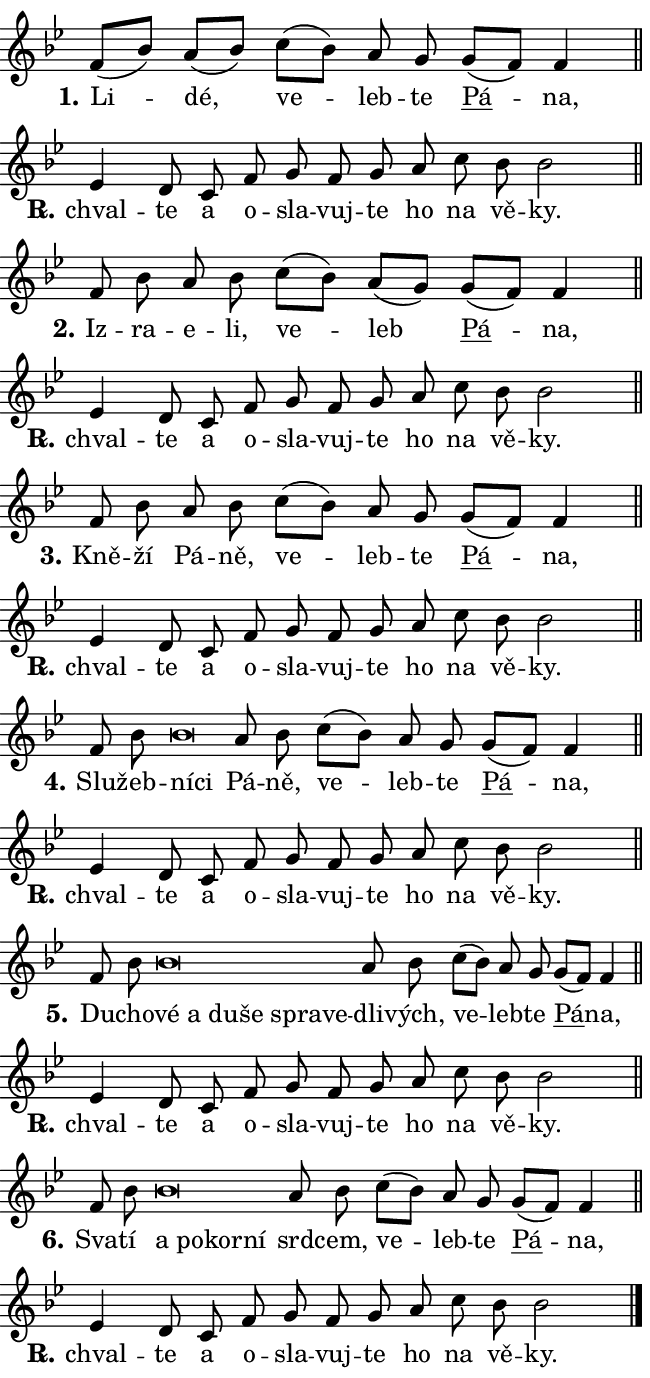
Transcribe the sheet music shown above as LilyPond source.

\version "2.24.0"
\header { tagline = "" }
\paper {
  indent = 0\cm
  top-margin = 0\cm
  right-margin = 0.13\cm % to fit lyric hyphens
  bottom-margin = 0\cm
  left-margin = 0\cm
  paper-width = 11\cm
  page-breaking = #ly:one-page-breaking
  system-system-spacing.basic-distance = #11
  score-system-spacing.basic-distance = #11
  ragged-last = ##f
}


%% Author: Thomas Morley
%% https://lists.gnu.org/archive/html/lilypond-user/2020-05/msg00002.html
#(define (line-position grob)
"Returns position of @var[grob} in current system:
   @code{'start}, if at first time-step
   @code{'end}, if at last time-step
   @code{'middle} otherwise
"
  (let* ((col (ly:item-get-column grob))
         (ln (ly:grob-object col 'left-neighbor))
         (rn (ly:grob-object col 'right-neighbor))
         (col-to-check-left (if (ly:grob? ln) ln col))
         (col-to-check-right (if (ly:grob? rn) rn col))
         (break-dir-left
           (and
             (ly:grob-property col-to-check-left 'non-musical #f)
             (ly:item-break-dir col-to-check-left)))
         (break-dir-right
           (and
             (ly:grob-property col-to-check-right 'non-musical #f)
             (ly:item-break-dir col-to-check-right))))
        (cond ((eqv? 1 break-dir-left) 'start)
              ((eqv? -1 break-dir-right) 'end)
              (else 'middle))))

#(define (tranparent-at-line-position vctor)
  (lambda (grob)
  "Relying on @code{line-position} select the relevant enry from @var{vctor}.
Used to determine transparency,"
    (case (line-position grob)
      ((end) (not (vector-ref vctor 0)))
      ((middle) (not (vector-ref vctor 1)))
      ((start) (not (vector-ref vctor 2))))))

noteHeadBreakVisibility =
#(define-music-function (break-visibility)(vector?)
"Makes @code{NoteHead}s transparent relying on @var{break-visibility}"
#{
  \override NoteHead.transparent =
    #(tranparent-at-line-position break-visibility)
#})

#(define delete-ledgers-for-transparent-note-heads
  (lambda (grob)
    "Reads whether a @code{NoteHead} is transparent.
If so this @code{NoteHead} is removed from @code{'note-heads} from
@var{grob}, which is supposed to be @code{LedgerLineSpanner}.
As a result ledgers are not printed for this @code{NoteHead}"
    (let* ((nhds-array (ly:grob-object grob 'note-heads))
           (nhds-list
             (if (ly:grob-array? nhds-array)
                 (ly:grob-array->list nhds-array)
                 '()))
           ;; Relies on the transparent-property being done before
           ;; Staff.LedgerLineSpanner.after-line-breaking is executed.
           ;; This is fragile ...
           (to-keep
             (remove
               (lambda (nhd)
                 (ly:grob-property nhd 'transparent #f))
               nhds-list)))
      ;; TODO find a better method to iterate over grob-arrays, similiar
      ;; to filter/remove etc for lists
      ;; For now rebuilt from scratch
      (set! (ly:grob-object grob 'note-heads)  '())
      (for-each
        (lambda (nhd)
          (ly:pointer-group-interface::add-grob grob 'note-heads nhd))
        to-keep))))

squashNotes = {
  \override NoteHead.X-extent = #'(-0.2 . 0.2)
  \override NoteHead.Y-extent = #'(-0.75 . 0)
  \override NoteHead.stencil =
    #(lambda (grob)
       (let ((pos (ly:grob-property grob 'staff-position)))
         (begin
           (if (< pos -7) (display "ERROR: Lower brevis then expected\n") (display ""))
           (if (<= pos -6) ly:text-interface::print ly:note-head::print))))
}
unSquashNotes = {
  \revert NoteHead.X-extent
  \revert NoteHead.Y-extent
  \revert NoteHead.stencil
}

hideNotes = \noteHeadBreakVisibility #begin-of-line-visible
unHideNotes = \noteHeadBreakVisibility #all-visible

% work-around for resetting accidentals
% https://lilypond.org/doc/v2.23/Documentation/notation/displaying-rhythms#unmetered-music
cadenzaMeasure = {
  \cadenzaOff
  \partial 1024 s1024
  \cadenzaOn
}

#(define-markup-command (accent layout props text) (markup?)
  "Underline accented syllable"
  (interpret-markup layout props
    #{\markup \override #'(offset . 4.3) \underline { #text }#}))

responsum = \markup \concat {
  "R" \hspace #-1.05 \path #0.1 #'((moveto 0 0.07) (lineto 0.9 0.8)) \hspace #0.05 "."
}

spaceSize = #0.6828661417322834 % exact space size for TeX Gyre Schola

\layout {
  \context {
    \Staff
    \remove "Time_signature_engraver"
    \override LedgerLineSpanner.after-line-breaking = #delete-ledgers-for-transparent-note-heads
  }
  \context {
    \Lyrics {
      \override LyricSpace.minimum-distance = \spaceSize
      \override LyricText.font-name = #"TeX Gyre Schola"
      \override LyricText.font-size = 1
      \override StanzaNumber.font-name = #"TeX Gyre Schola Bold"
      \override StanzaNumber.font-size = 1
    }
  }
  \context {
    \Score 
    \override NoteHead.text =
      #(lambda (grob) 
        (let ((pos (ly:grob-property grob 'staff-position)))
          #{\markup {
            \combine
              \halign #-0.55 \raise #(if (= pos -6) 0 0.5) \override #'(thickness . 2) \draw-line #'(3.2 . 0)
              \musicglyph "noteheads.sM1"
          }#}))
  }
}

% magnetic-lyrics.ily
%
%   written by
%     Jean Abou Samra <jean@abou-samra.fr>
%     Werner Lemberg <wl@gnu.org>
%
%   adapted by
%     Jiri Hon <jiri.hon@gmail.com>
%
% Version 2022-Apr-15

% https://www.mail-archive.com/lilypond-user@gnu.org/msg149350.html

#(define (Left_hyphen_pointer_engraver context)
   "Collect syllable-hyphen-syllable occurrences in lyrics and store
them in properties.  This engraver only looks to the left.  For
example, if the lyrics input is @code{foo -- bar}, it does the
following.

@itemize @bullet
@item
Set the @code{text} property of the @code{LyricHyphen} grob between
@q{foo} and @q{bar} to @code{foo}.

@item
Set the @code{left-hyphen} property of the @code{LyricText} grob with
text @q{foo} to the @code{LyricHyphen} grob between @q{foo} and
@q{bar}.
@end itemize

Use this auxiliary engraver in combination with the
@code{lyric-@/text::@/apply-@/magnetic-@/offset!} hook."
   (let ((hyphen #f)
         (text #f))
     (make-engraver
      (acknowledgers
       ((lyric-syllable-interface engraver grob source-engraver)
        (set! text grob)))
      (end-acknowledgers
       ((lyric-hyphen-interface engraver grob source-engraver)
        ;(when (not (grob::has-interface grob 'lyric-space-interface))
          (set! hyphen grob)));)
      ((stop-translation-timestep engraver)
       (when (and text hyphen)
         (ly:grob-set-object! text 'left-hyphen hyphen))
       (set! text #f)
       (set! hyphen #f)))))

#(define (lyric-text::apply-magnetic-offset! grob)
   "If the space between two syllables is less than the value in
property @code{LyricText@/.details@/.squash-threshold}, move the right
syllable to the left so that it gets concatenated with the left
syllable.

Use this function as a hook for
@code{LyricText@/.after-@/line-@/breaking} if the
@code{Left_@/hyphen_@/pointer_@/engraver} is active."
   (let ((hyphen (ly:grob-object grob 'left-hyphen #f)))
     (when hyphen
       (let ((left-text (ly:spanner-bound hyphen LEFT)))
         (when (grob::has-interface left-text 'lyric-syllable-interface)
           (let* ((common (ly:grob-common-refpoint grob left-text X))
                  (this-x-ext (ly:grob-extent grob common X))
                  (left-x-ext
                   (begin
                     ;; Trigger magnetism for left-text.
                     (ly:grob-property left-text 'after-line-breaking)
                     (ly:grob-extent left-text common X)))
                  ;; `delta` is the gap width between two syllables.
                  (delta (- (interval-start this-x-ext)
                            (interval-end left-x-ext)))
                  (details (ly:grob-property grob 'details))
                  (threshold (assoc-get 'squash-threshold details 0.2)))
             (when (< delta threshold)
               (let* (;; We have to manipulate the input text so that
                      ;; ligatures crossing syllable boundaries are not
                      ;; disabled.  For languages based on the Latin
                      ;; script this is essentially a beautification.
                      ;; However, for non-Western scripts it can be a
                      ;; necessity.
                      (lt (ly:grob-property left-text 'text))
                      (rt (ly:grob-property grob 'text))
                      (is-space (grob::has-interface hyphen 'lyric-space-interface))
                      (space (if is-space " " ""))
                      (extra-delta (if is-space spaceSize 0))
                      ;; Append new syllable.
                      (ltrt-space (if (and (string? lt) (string? rt))
                                (string-append lt space rt)
                                (make-concat-markup (list lt space rt))))
                      ;; Right-align `ltrt` to the right side.
                      (ltrt-space-markup (grob-interpret-markup
                               grob
                               (make-translate-markup
                                (cons (interval-length this-x-ext) 0)
                                (make-right-align-markup ltrt-space)))))
                 (begin
                   ;; Don't print `left-text`.
                   (ly:grob-set-property! left-text 'stencil #f)
                   ;; Set text and stencil (which holds all collected
                   ;; syllables so far) and shift it to the left.
                   (ly:grob-set-property! grob 'text ltrt-space)
                   (ly:grob-set-property! grob 'stencil ltrt-space-markup)
                   (ly:grob-translate-axis! grob (- (- delta extra-delta)) X))))))))))


#(define (lyric-hyphen::displace-bounds-first grob)
   ;; Make very sure this callback isn't triggered too early.
   (let ((left (ly:spanner-bound grob LEFT))
         (right (ly:spanner-bound grob RIGHT)))
     (ly:grob-property left 'after-line-breaking)
     (ly:grob-property right 'after-line-breaking)
     (ly:lyric-hyphen::print grob)))

squashThreshold = #0.4

\layout {
  \context {
    \Lyrics
    \consists #Left_hyphen_pointer_engraver
    \override LyricText.after-line-breaking =
      #lyric-text::apply-magnetic-offset!
    \override LyricHyphen.stencil = #lyric-hyphen::displace-bounds-first
    \override LyricText.details.squash-threshold = \squashThreshold
    \override LyricHyphen.minimum-distance = 0
    \override LyricHyphen.minimum-length = \squashThreshold
  }
}

squashText = \override LyricText.details.squash-threshold = 9999
unSquashText = \override LyricText.details.squash-threshold = \squashThreshold

leftText = \override LyricText.self-alignment-X = #LEFT
unLeftText = \revert LyricText.self-alignment-X

starOffset = #(lambda (grob) 
                (let ((x_offset (ly:self-alignment-interface::aligned-on-x-parent grob)))
                  (if (= x_offset 0) 0 (+ x_offset 1.2))))

star = #(define-music-function (syllable)(string?)
"Append star separator at the end of a syllable"
#{
  \once \override LyricText.X-offset = #starOffset
  \lyricmode { \markup {
    #syllable
    \override #'((font-name . "TeX Gyre Schola Bold")) \hspace #0.2 \lower #0.65 \larger "*"
  } }
#})

starAccent = #(define-music-function (syllable)(string?)
"Append star separator at the end of a syllable and make accent"
#{
  \once \override LyricText.X-offset = #starOffset
  \lyricmode { \markup {
    \accent #syllable
    \override #'((font-name . "TeX Gyre Schola Bold")) \hspace #0.2 \lower #0.65 \larger "*"
  } }
#})

breath = #(define-music-function (syllable)(string?)
"Append breathing indicator at the end of a syllable"
#{
  \lyricmode { \markup { #syllable "+" } }
#})

optionalBreath = #(define-music-function (syllable)(string?)
"Append optional breathing indicator at the end of a syllable"
#{
  \lyricmode { \markup { #syllable "(+)" } }
#})


\score {
    <<
        \new Voice = "melody" { \cadenzaOn \key bes \major \relative { f'8[( bes8)] a8[( bes)] \bar "" c[( bes)] \bar "" a g \bar "" \bar "" g[( f)] f4 \cadenzaMeasure \bar "||" \break } }
        \new Lyrics \lyricsto "melody" { \lyricmode { \set stanza = "1."
Li -- dé, ve -- leb -- te \markup \accent Pá -- na, } }
    >>
    \layout {}
}

\score {
    <<
        \new Voice = "melody" { \cadenzaOn \key bes \major \relative { es'4 d8 c \bar "" f g f \bar "" g a \bar "" c bes bes2 \cadenzaMeasure \bar "||" \break } }
        \new Lyrics \lyricsto "melody" { \lyricmode { \set stanza = \responsum
chval -- te a o -- sla -- vuj -- te ho na vě -- ky. } }
    >>
    \layout {}
}

\score {
    <<
        \new Voice = "melody" { \cadenzaOn \key bes \major \relative { f'8 bes8 a8 bes \bar "" c[( bes)] \bar "" a[( g)] \bar "" \bar "" g[( f)] f4 \cadenzaMeasure \bar "||" \break } }
        \new Lyrics \lyricsto "melody" { \lyricmode { \set stanza = "2."
Iz -- ra -- e -- li, ve -- leb \markup \accent Pá -- na, } }
    >>
    \layout {}
}

\score {
    <<
        \new Voice = "melody" { \cadenzaOn \key bes \major \relative { es'4 d8 c \bar "" f g f \bar "" g a \bar "" c bes bes2 \cadenzaMeasure \bar "||" \break } }
        \new Lyrics \lyricsto "melody" { \lyricmode { \set stanza = \responsum
chval -- te a o -- sla -- vuj -- te ho na vě -- ky. } }
    >>
    \layout {}
}

\score {
    <<
        \new Voice = "melody" { \cadenzaOn \key bes \major \relative { f'8 bes8 a8 bes \bar "" c[( bes)] \bar "" a g \bar "" \bar "" g[( f)] f4 \cadenzaMeasure \bar "||" \break } }
        \new Lyrics \lyricsto "melody" { \lyricmode { \set stanza = "3."
Kně -- ží Pá -- ně, ve -- leb -- te \markup \accent Pá -- na, } }
    >>
    \layout {}
}

\score {
    <<
        \new Voice = "melody" { \cadenzaOn \key bes \major \relative { es'4 d8 c \bar "" f g f \bar "" g a \bar "" c bes bes2 \cadenzaMeasure \bar "||" \break } }
        \new Lyrics \lyricsto "melody" { \lyricmode { \set stanza = \responsum
chval -- te a o -- sla -- vuj -- te ho na vě -- ky. } }
    >>
    \layout {}
}

\score {
    <<
        \new Voice = "melody" { \cadenzaOn \key bes \major \relative { f'8 bes \bar "" \squashNotes bes\breve*1/16 \hideNotes \breve*1/16 \bar "" \unHideNotes \unSquashNotes a8 bes \bar "" c[( bes)] \bar "" a g \bar "" \bar "" g[( f)] f4 \cadenzaMeasure \bar "||" \break } }
        \new Lyrics \lyricsto "melody" { \lyricmode { \set stanza = "4."
Slu -- žeb -- \leftText ní -- \squashText ci \unLeftText \unSquashText Pá -- ně, ve -- leb -- te \markup \accent Pá -- na, } }
    >>
    \layout {}
}

\score {
    <<
        \new Voice = "melody" { \cadenzaOn \key bes \major \relative { es'4 d8 c \bar "" f g f \bar "" g a \bar "" c bes bes2 \cadenzaMeasure \bar "||" \break } }
        \new Lyrics \lyricsto "melody" { \lyricmode { \set stanza = \responsum
chval -- te a o -- sla -- vuj -- te ho na vě -- ky. } }
    >>
    \layout {}
}

\score {
    <<
        \new Voice = "melody" { \cadenzaOn \key bes \major \relative { f'8 bes \bar "" \squashNotes bes\breve*1/16 \hideNotes \breve*1/16 \bar "" \breve*1/16 \bar "" \breve*1/16 \bar "" \breve*1/16 \breve*1/16 \bar "" \unHideNotes \unSquashNotes a8 bes \bar "" c[( bes)] \bar "" a g \bar "" \bar "" g[( f)] f4 \cadenzaMeasure \bar "||" \break } }
        \new Lyrics \lyricsto "melody" { \lyricmode { \set stanza = "5."
Du -- cho -- \leftText vé \squashText a du -- še spra -- ve -- \unLeftText \unSquashText dli -- vých, ve -- leb -- te \markup \accent Pá -- na, } }
    >>
    \layout {}
}

\score {
    <<
        \new Voice = "melody" { \cadenzaOn \key bes \major \relative { es'4 d8 c \bar "" f g f \bar "" g a \bar "" c bes bes2 \cadenzaMeasure \bar "||" \break } }
        \new Lyrics \lyricsto "melody" { \lyricmode { \set stanza = \responsum
chval -- te a o -- sla -- vuj -- te ho na vě -- ky. } }
    >>
    \layout {}
}

\score {
    <<
        \new Voice = "melody" { \cadenzaOn \key bes \major \relative { f'8 bes \bar "" \squashNotes bes\breve*1/16 \hideNotes \breve*1/16 \bar "" \breve*1/16 \breve*1/16 \bar "" \unHideNotes \unSquashNotes a8 bes \bar "" c[( bes)] \bar "" a g \bar "" \bar "" g[( f)] f4 \cadenzaMeasure \bar "||" \break } }
        \new Lyrics \lyricsto "melody" { \lyricmode { \set stanza = "6."
Sva -- tí \leftText a \squashText po -- kor -- ní \unLeftText \unSquashText srd -- cem, ve -- leb -- te \markup \accent Pá -- na, } }
    >>
    \layout {}
}

\score {
    <<
        \new Voice = "melody" { \cadenzaOn \key bes \major \relative { es'4 d8 c \bar "" f g f \bar "" g a \bar "" c bes bes2 \cadenzaMeasure \bar "||" \break } \bar "|." }
        \new Lyrics \lyricsto "melody" { \lyricmode { \set stanza = \responsum
chval -- te a o -- sla -- vuj -- te ho na vě -- ky. } }
    >>
    \layout {}
}
